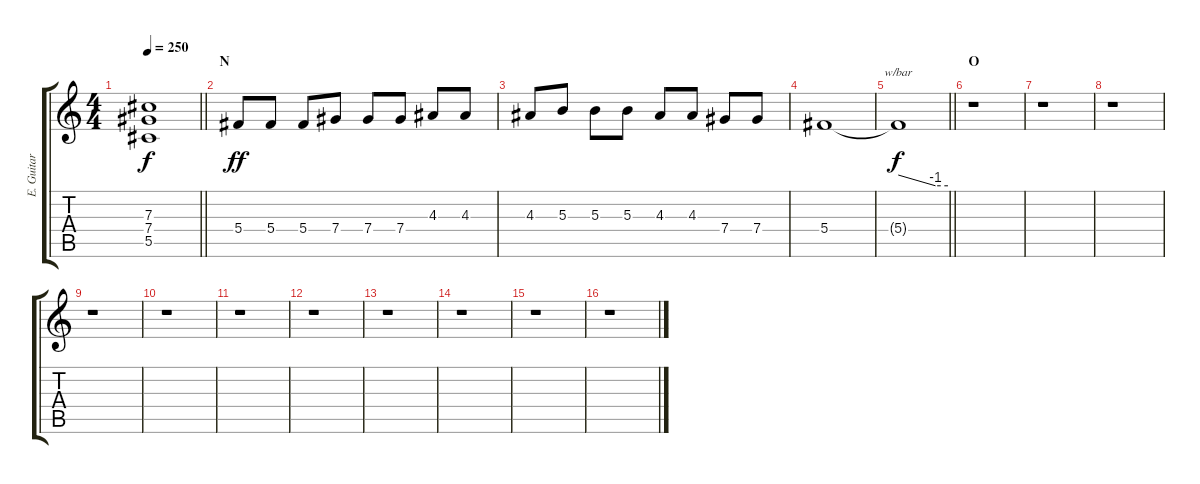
\track ("E. Guitar II" "E. Guitar ") {instrument electricguitarclean}
\staff {score tabs}
\tuning (Eb4 Bb3 Gb3 Db3 Ab2 Eb2) {hide}
\ts (4 4)
\tempo 250
\clef g2
\barLineRight lightlight
\ks c
(7.3{t} 7.4{t} 5.5{t}).1{dy f} |
\section ("" "N")
5.4.8{dy ff} 5.4.8 5.4.8 7.4.8 7.4.8 7.4.8 4.3.8 4.3.8 |
4.3.8 5.3.8 5.3.8 5.3.8 4.3.8 4.3.8 7.4.8 7.4.8 |
5.4.1 |
\barLineRight lightlight
5.4{t}.1{tbe (custom default 0 0 45 -4 60 -4) dy f} |
\section ("" "O")
r.1 |
r.1 |
r.1 |
r.1 |
r.1 |
r.1 |
r.1 |
r.1 |
r.1 |
r.1 |
r.1
